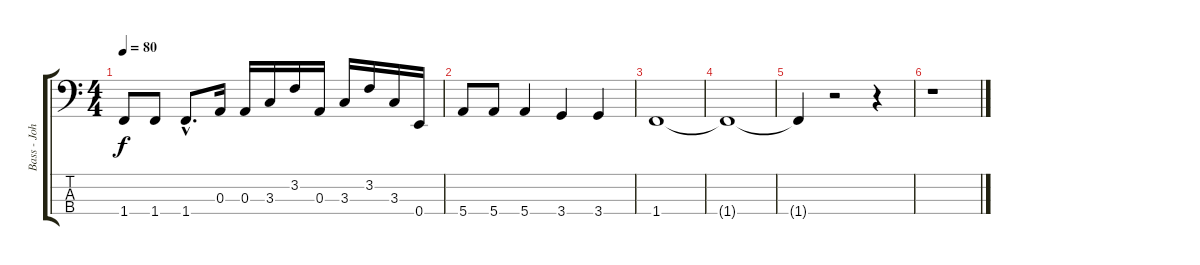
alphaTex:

\track ("Bass - John Paul Jones" "Bass - Joh") {instrument fretlessbass}
\staff {score tabs}
\tuning (G2 D2 A1 E1) {hide}
\ts (4 4)
\tempo 80
\clef f4
\ks c
1.4.8{dy f} 1.4.8 1.4{hac}.8{d} 0.3.16 0.3.16 3.3.16 3.2.16 0.3.16 3.3.16 3.2.16 3.3.16 0.4.16 |
5.4.8 5.4.8 5.4.4 3.4.4 3.4.4 |
1.4.1 |
1.4{t}.1 |
1.4{t}.4 r.2 r.4 |
r.1
